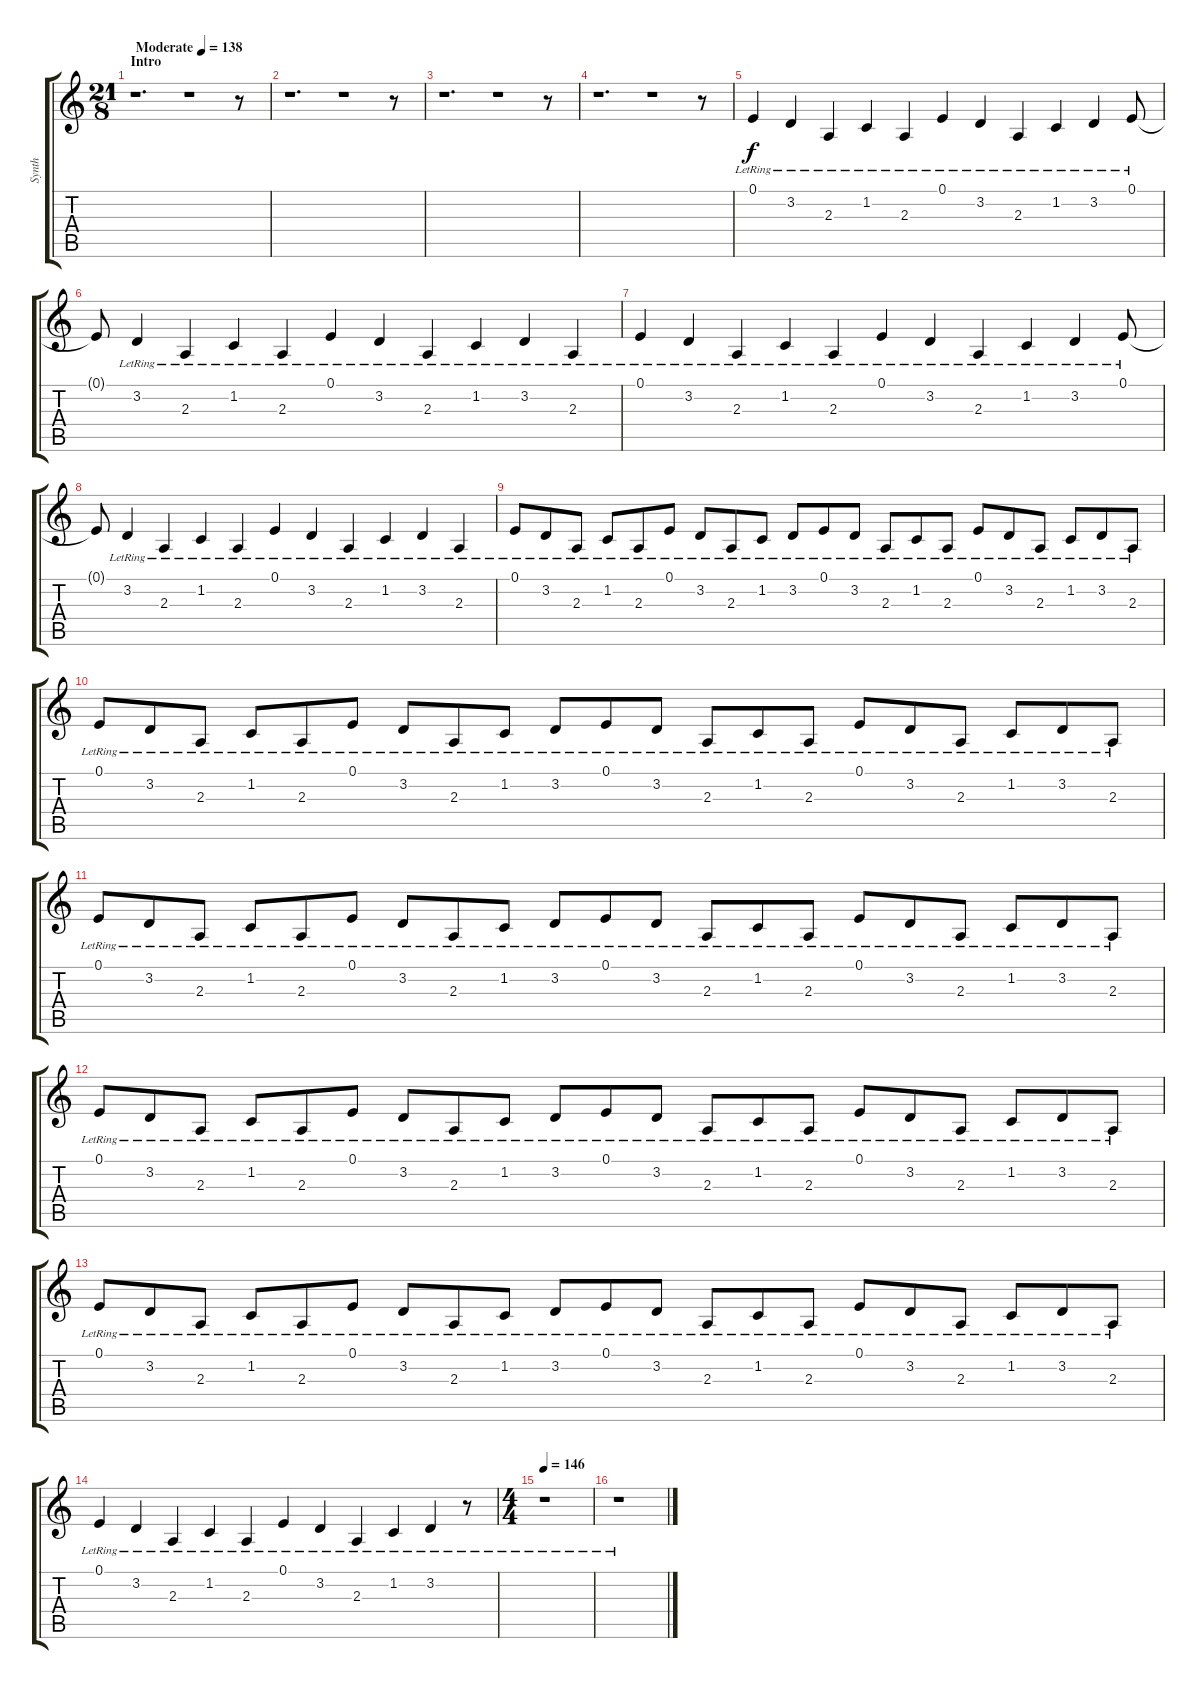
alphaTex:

\track ("Synth" "Synth") {instrument fx4atmosphere}
\staff {score tabs}
\tuning (E4 B3 G3 D3 A2 D2) {hide}
\ts (21 8)
\section ("" "Intro")
\tempo (138 "Moderate")
\clef g2
\ks c
r.1{d dy f instrument fx4atmosphere} r.1 r.8 |
r.1{d} r.1 r.8 |
r.1{d} r.1 r.8 |
r.1{d} r.1 r.8 |
0.1{lr}.4 3.2{lr}.4 2.3{lr}.4 1.2{lr}.4 2.3{lr}.4 0.1{lr}.4 3.2{lr}.4 2.3{lr}.4 1.2{lr}.4 3.2{lr}.4 0.1{lr}.8 |
0.1{t}.8 3.2{lr}.4 2.3{lr}.4 1.2{lr}.4 2.3{lr}.4 0.1{lr}.4 3.2{lr}.4 2.3{lr}.4 1.2{lr}.4 3.2{lr}.4 2.3{lr}.4 |
0.1{lr}.4 3.2{lr}.4 2.3{lr}.4 1.2{lr}.4 2.3{lr}.4 0.1{lr}.4 3.2{lr}.4 2.3{lr}.4 1.2{lr}.4 3.2{lr}.4 0.1{lr}.8 |
0.1{t}.8 3.2{lr}.4 2.3{lr}.4 1.2{lr}.4 2.3{lr}.4 0.1{lr}.4 3.2{lr}.4 2.3{lr}.4 1.2{lr}.4 3.2{lr}.4 2.3{lr}.4 |
0.1{lr}.8 3.2{lr}.8 2.3{lr}.8 1.2{lr}.8 2.3{lr}.8 0.1{lr}.8 3.2{lr}.8 2.3{lr}.8 1.2{lr}.8 3.2{lr}.8 0.1{lr}.8 3.2{lr}.8 2.3{lr}.8 1.2{lr}.8 2.3{lr}.8 0.1{lr}.8 3.2{lr}.8 2.3{lr}.8 1.2{lr}.8 3.2{lr}.8 2.3{lr}.8 |
0.1{lr}.8 3.2{lr}.8 2.3{lr}.8 1.2{lr}.8 2.3{lr}.8 0.1{lr}.8 3.2{lr}.8 2.3{lr}.8 1.2{lr}.8 3.2{lr}.8 0.1{lr}.8 3.2{lr}.8 2.3{lr}.8 1.2{lr}.8 2.3{lr}.8 0.1{lr}.8 3.2{lr}.8 2.3{lr}.8 1.2{lr}.8 3.2{lr}.8 2.3{lr}.8 |
0.1{lr}.8 3.2{lr}.8 2.3{lr}.8 1.2{lr}.8 2.3{lr}.8 0.1{lr}.8 3.2{lr}.8 2.3{lr}.8 1.2{lr}.8 3.2{lr}.8 0.1{lr}.8 3.2{lr}.8 2.3{lr}.8 1.2{lr}.8 2.3{lr}.8 0.1{lr}.8 3.2{lr}.8 2.3{lr}.8 1.2{lr}.8 3.2{lr}.8 2.3{lr}.8 |
0.1{lr}.8 3.2{lr}.8 2.3{lr}.8 1.2{lr}.8 2.3{lr}.8 0.1{lr}.8 3.2{lr}.8 2.3{lr}.8 1.2{lr}.8 3.2{lr}.8 0.1{lr}.8 3.2{lr}.8 2.3{lr}.8 1.2{lr}.8 2.3{lr}.8 0.1{lr}.8 3.2{lr}.8 2.3{lr}.8 1.2{lr}.8 3.2{lr}.8 2.3{lr}.8 |
0.1{lr}.8 3.2{lr}.8 2.3{lr}.8 1.2{lr}.8 2.3{lr}.8 0.1{lr}.8 3.2{lr}.8 2.3{lr}.8 1.2{lr}.8 3.2{lr}.8 0.1{lr}.8 3.2{lr}.8 2.3{lr}.8 1.2{lr}.8 2.3{lr}.8 0.1{lr}.8 3.2{lr}.8 2.3{lr}.8 1.2{lr}.8 3.2{lr}.8 2.3{lr}.8 |
0.1{lr}.4 3.2{lr}.4 2.3{lr}.4 1.2{lr}.4 2.3{lr}.4 0.1{lr}.4 3.2{lr}.4 2.3{lr}.4 1.2{lr}.4 3.2{lr}.4 r.8 |
\ts (4 4)
\tempo 146
r.1 |
r.1
